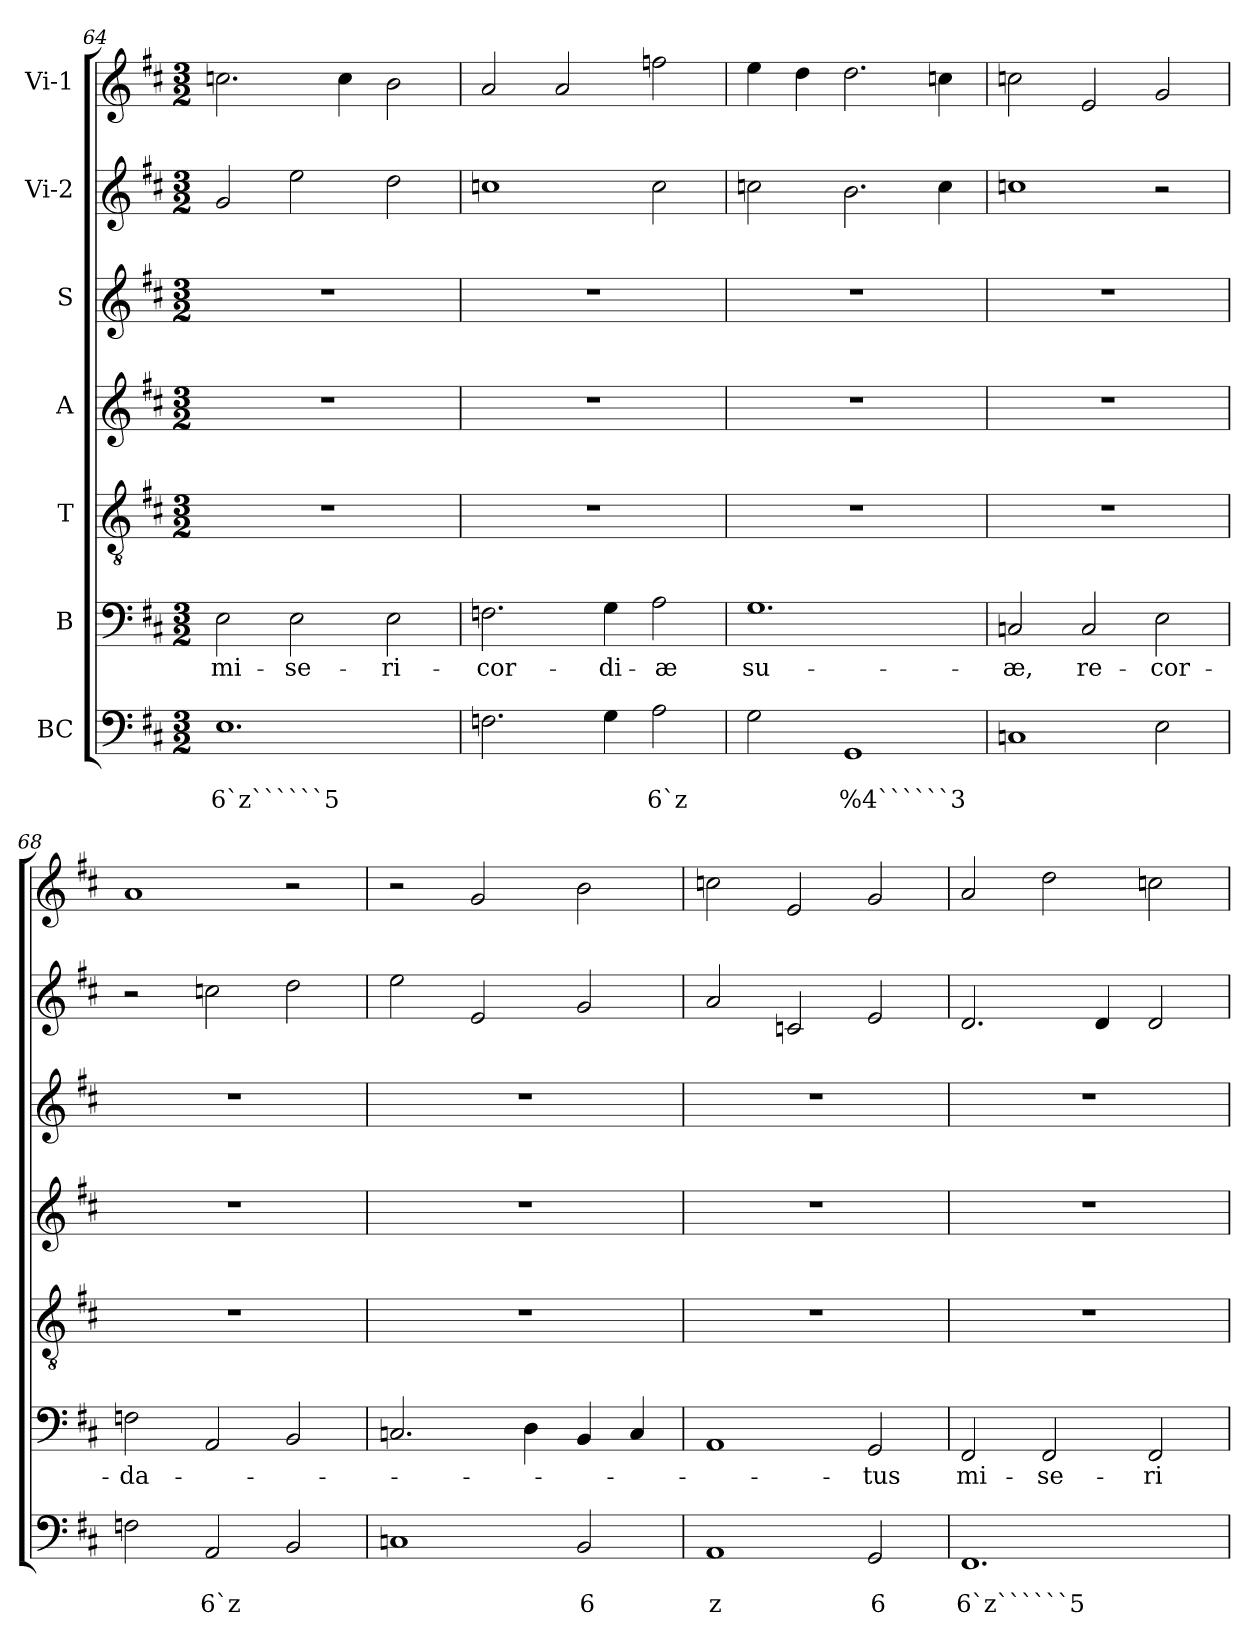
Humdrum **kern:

**kern	**text	**text	**kern	**text	**kern	**kern	**kern	**kern	**kern
*part7	*part7	*part7	*part6	*part6	*part5	*part4	*part3	*part2	*part1
*staff7	*staff7	*staff7	*staff6	*staff6	*staff5	*staff4	*staff3	*staff2	*staff1
*I"BC	*	*	*I"B	*	*I"T	*I"A	*I"S	*I"Vi-2	*I"Vi-1
*clefF4	*	*	*clefF4	*	*clefGv2	*clefG2	*clefG2	*clefG2	*clefG2
*k[f#c#]	*	*	*k[f#c#]	*	*k[f#c#]	*k[f#c#]	*k[f#c#]	*k[f#c#]	*k[f#c#]
*D:	*	*	*D:	*	*D:	*D:	*D:	*D:	*D:
*M3/2	*	*	*M3/2	*	*M3/2	*M3/2	*M3/2	*M3/2	*M3/2
=64	=64	=64	=64	=64	=64	=64	=64	=64	=64
!	!	!LO:LY:b	!	!LO:LY:b	!	!	!	!	!
1.E	.	6`z``````5	2E\	mi-	1.r	1.r	1.r	2g/	2.ccn\
!	!	!	!	!LO:LY:b	!	!	!	!	!
.	.	.	2E\	-se-	.	.	.	2ee\	.
.	.	.	.	.	.	.	.	.	4cc\
!	!	!	!	!LO:LY:b	!	!	!	!	!
.	.	.	2E\	-ri-	.	.	.	2dd\	2b\
=65	=65	=65	=65	=65	=65	=65	=65	=65	=65
!	!	!	!	!LO:LY:b	!	!	!	!	!
2.Fn\	.	.	2.Fn\	-cor-	1.r	1.r	1.r	1ccn	2a/
.	.	.	.	.	.	.	.	.	2a/
!	!	!	!	!LO:LY:b	!	!	!	!	!
4G\	.	.	4G\	-di-	.	.	.	.	.
!	!	!LO:LY:b	!	!LO:LY:b	!	!	!	!	!
2A\	.	6`z	2A\	-æ	.	.	.	2cc\	2ffn\
!!LO:PB:g=z
=66	=66	=66	=66	=66	=66	=66	=66	=66	=66
!	!	!	!	!LO:LY:b	!	!	!	!	!
2G\	.	.	1.G	su-	1.r	1.r	1.r	2ccn\	4ee\
.	.	.	.	.	.	.	.	.	4dd\
!	!	!LO:LY:b	!	!	!	!	!	!	!
1GG	.	%4``````3	.	.	.	.	.	2.b\	2.dd\
.	.	.	.	.	.	.	.	4cc\	4ccn\
=67	=67	=67	=67	=67	=67	=67	=67	=67	=67
!	!	!	!	!LO:LY:b	!	!	!	!	!
1Cn	.	.	2Cn/	-æ,	1.r	1.r	1.r	1ccn	2ccn\
!	!	!	!	!LO:LY:b	!	!	!	!	!
.	.	.	2C/	re-	.	.	.	.	2e/
!	!	!	!	!LO:LY:b	!	!	!	!	!
2E\	.	.	2E\	-cor-	.	.	.	2r	2g/
=68	=68	=68	=68	=68	=68	=68	=68	=68	=68
!	!	!	!	!LO:LY:b	!	!	!	!	!
2Fn\	.	.	2Fn\	-da-	1.r	1.r	1.r	2r	1a
!	!	!LO:LY:b	!	!	!	!	!	!	!
2AA/	.	6`z	2AA/	.	.	.	.	2ccn\	.
2BB/	.	.	2BB/	.	.	.	.	2dd\	2r
=69	=69	=69	=69	=69	=69	=69	=69	=69	=69
1Cn	.	.	2.Cn/	.	1.r	1.r	1.r	2ee\	2r
.	.	.	.	.	.	.	.	2e/	2g/
.	.	.	4D\	.	.	.	.	.	.
!	!	!LO:LY:b	!	!	!	!	!	!	!
2BB/	.	6	4BB/	.	.	.	.	2g/	2b\
.	.	.	4C/	.	.	.	.	.	.
=70	=70	=70	=70	=70	=70	=70	=70	=70	=70
!	!	!LO:LY:b	!	!	!	!	!	!	!
1AA	.	z	1AA	.	1.r	1.r	1.r	2a/	2ccn\
.	.	.	.	.	.	.	.	2cn/	2e/
!	!	!LO:LY:b	!	!LO:LY:b	!	!	!	!	!
2GG/	.	6	2GG/	-tus	.	.	.	2e/	2g/
=71	=71	=71	=71	=71	=71	=71	=71	=71	=71
!	!	!LO:LY:b	!	!LO:LY:b	!	!	!	!	!
1.FF#	.	6`z``````5	2FF#/	mi-	1.r	1.r	1.r	2.d/	2a/
!	!	!	!	!LO:LY:b	!	!	!	!	!
.	.	.	2FF#/	-se-	.	.	.	.	2dd\
.	.	.	.	.	.	.	.	4d/	.
!	!	!	!	!LO:LY:b	!	!	!	!	!
.	.	.	2FF#/	-ri-	.	.	.	2d/	2ccn\
=	=	=	=	=	=	=	=	=	=
*-	*-	*-	*-	*-	*-	*-	*-	*-	*-
